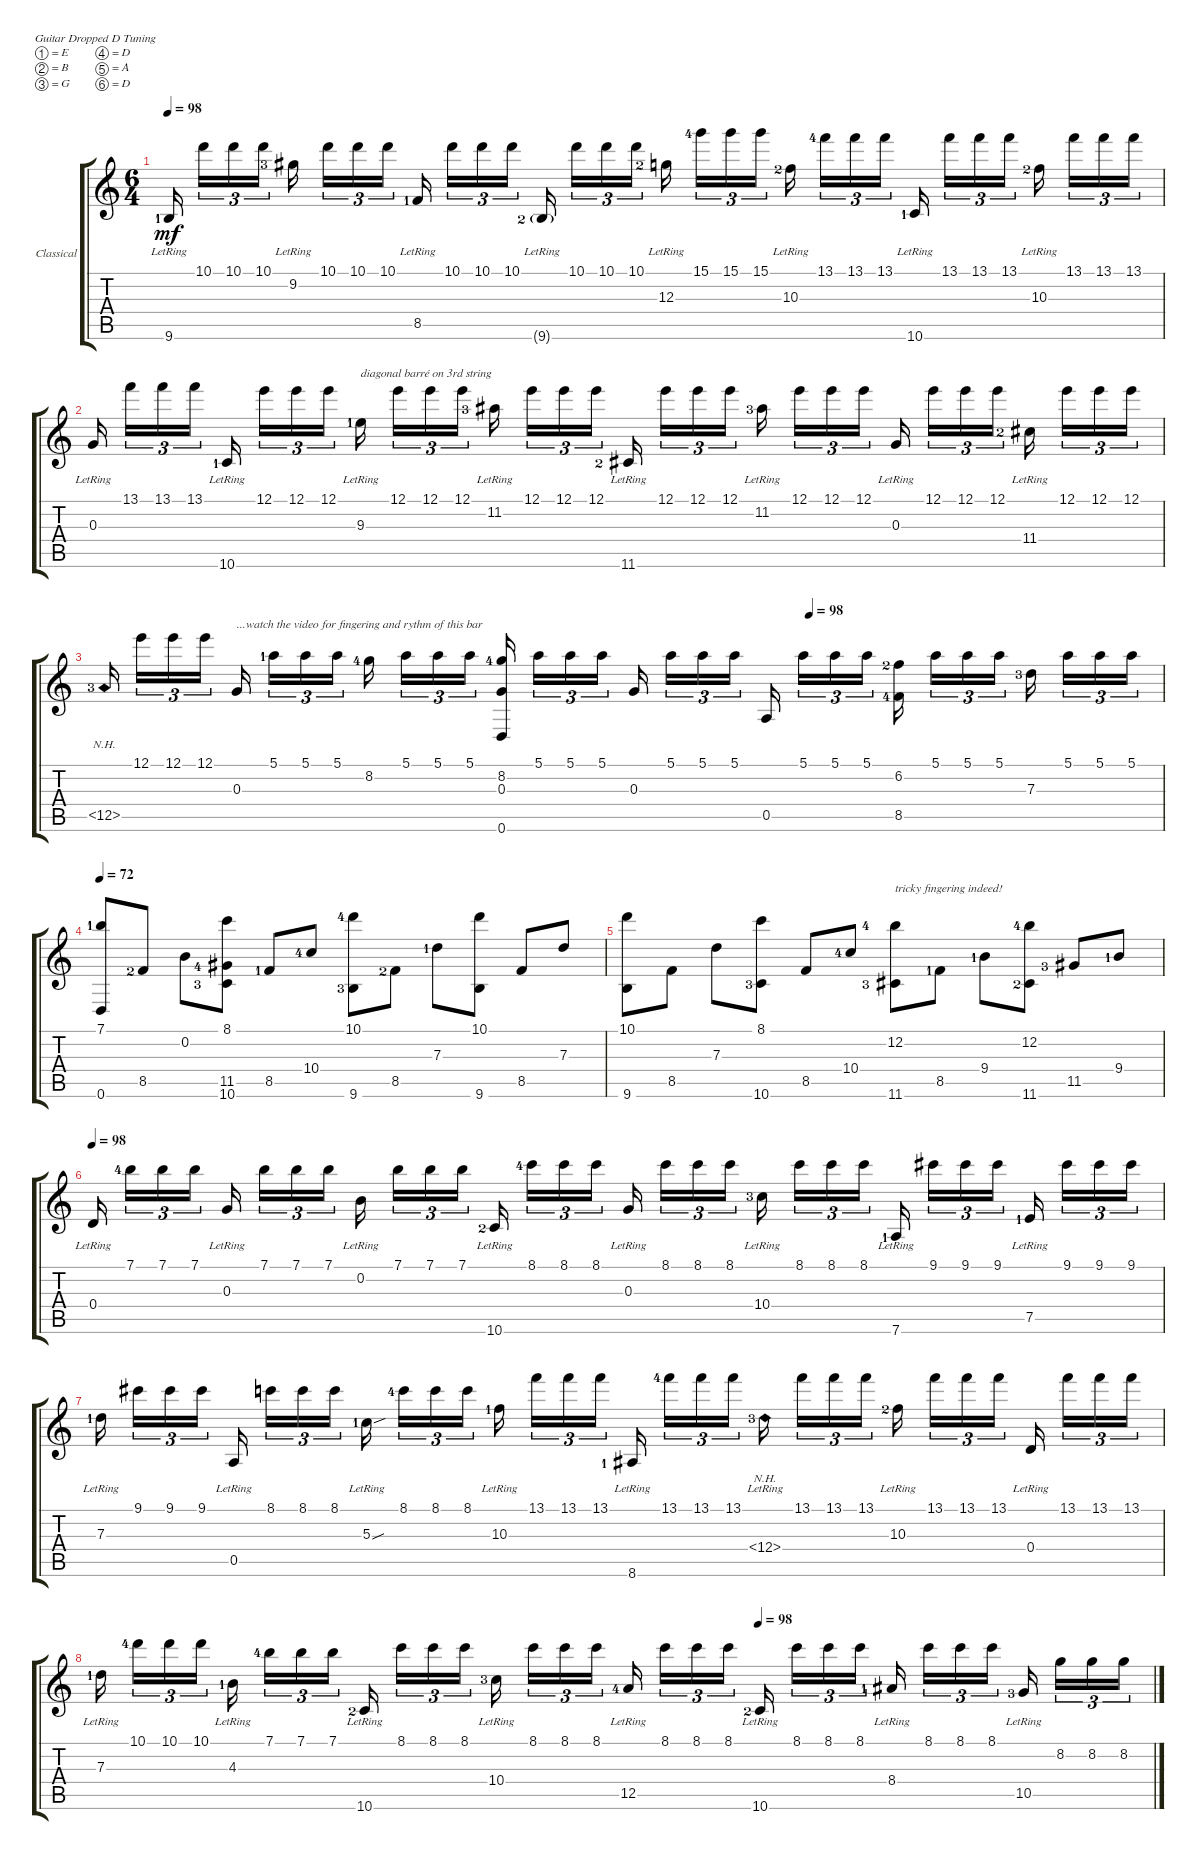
\defaultSystemsLayout 4
\bracketExtendMode groupsimilarinstruments
\multiTrackTrackNamePolicy hidden
\firstSystemTrackNameOrientation horizontal
\otherSystemsTrackNameOrientation horizontal
\track ("Classical Guitar" "Classical ") {instrument acousticguitarnylon}
\staff {score tabs}
\tuning (E4 B3 G3 D3 A2 D2)
\ts (6 4)
\tempo 98
\clef g2
\ks c
9.6{lr lf 2}.16{dy mf} 10.1.16{tu (3 2)} 10.1.16{tu (3 2)} 10.1.16{tu (3 2)} 9.2{lr lf 4}.16 10.1.16{tu (3 2)} 10.1.16{tu (3 2)} 10.1.16{tu (3 2)} 8.5{lr lf 2}.16 10.1.16{tu (3 2)} 10.1.16{tu (3 2)} 10.1.16{tu (3 2)} 9.6{g lr lf 3}.16 10.1.16{tu (3 2)} 10.1.16{tu (3 2)} 10.1.16{tu (3 2)} 12.3{lr lf 3}.16 15.1{lf 5}.16{tu (3 2)} 15.1.16{tu (3 2)} 15.1.16{tu (3 2)} 10.3{lr lf 3}.16 13.1{lf 5}.16{tu (3 2)} 13.1.16{tu (3 2)} 13.1.16{tu (3 2)} 10.6{lr lf 2}.16 13.1.16{tu (3 2)} 13.1.16{tu (3 2)} 13.1.16{tu (3 2)} 10.3{lr lf 3}.16 13.1.16{tu (3 2)} 13.1.16{tu (3 2)} 13.1.16{tu (3 2)} |
0.3{lr}.16 13.1.16{tu (3 2)} 13.1.16{tu (3 2)} 13.1.16{tu (3 2)} 10.6{lr lf 2}.16 12.1.16{tu (3 2)} 12.1.16{tu (3 2)} 12.1.16{tu (3 2)} 9.3{lr lf 2}.16{txt "diagonal barré on 3rd string"} 12.1.16{tu (3 2)} 12.1.16{tu (3 2)} 12.1.16{tu (3 2)} 11.2{lr lf 4}.16 12.1.16{tu (3 2)} 12.1.16{tu (3 2)} 12.1.16{tu (3 2)} 11.6{lr lf 3}.16 12.1.16{tu (3 2)} 12.1.16{tu (3 2)} 12.1.16{tu (3 2)} 11.2{lr lf 4}.16 12.1.16{tu (3 2)} 12.1.16{tu (3 2)} 12.1.16{tu (3 2)} 0.3{lr}.16 12.1.16{tu (3 2)} 12.1.16{tu (3 2)} 12.1.16{tu (3 2)} 11.4{lr lf 3}.16 12.1.16{tu (3 2)} 12.1.16{tu (3 2)} 12.1.16{tu (3 2)} |
\tempo (98 0.666667)
12.5{nh lf 4}.16 12.1.16{tu (3 2)} 12.1.16{tu (3 2)} 12.1.16{tu (3 2)} 0.3.16{txt "...watch the video for fingering and rythm of this bar"} 5.1{lf 2}.16{tu (3 2)} 5.1.16{tu (3 2)} 5.1.16{tu (3 2)} 8.2{lf 5}.16 5.1.16{tu (3 2)} 5.1.16{tu (3 2)} 5.1.16{tu (3 2)} (0.3 8.2{lf 5} 0.6).16 5.1.16{tu (3 2)} 5.1.16{tu (3 2)} 5.1.16{tu (3 2)} 0.3.16 5.1.16{tu (3 2)} 5.1.16{tu (3 2)} 5.1.16{tu (3 2)} 0.5.16 5.1.16{tu (3 2)} 5.1.16{tu (3 2)} 5.1.16{tu (3 2)} (8.5{lf 5} 6.2{lf 3}).16 5.1.16{tu (3 2)} 5.1.16{tu (3 2)} 5.1.16{tu (3 2)} 7.3{lf 4}.16 5.1.16{tu (3 2)} 5.1.16{tu (3 2)} 5.1.16{tu (3 2)} |
\tempo 72
(0.6 7.1{lf 2}).8 8.5{lf 3}.8 0.2.8 (8.1 10.6{lf 4} 11.5{lf 5}).8 8.5{lf 2}.8 10.4{lf 5}.8 (10.1{lf 5} 9.6{lf 4}).8 8.5{lf 3}.8 7.3{lf 2}.8 (9.6 10.1).8 8.5.8 7.3.8 |
(9.6 10.1).8 8.5.8 7.3.8 (10.6{lf 4} 8.1).8 8.5.8 10.4{lf 5}.8 (12.2{lf 5} 11.6{lf 4}).8{txt "tricky fingering indeed!"} 8.5{lf 2}.8 9.4{lf 2}.8 (12.2{lf 5} 11.6{lf 3}).8 11.5{lf 4}.8 9.4{lf 2}.8 |
\tempo 98
0.4{lr}.16 7.1{lf 5}.16{tu (3 2)} 7.1.16{tu (3 2)} 7.1.16{tu (3 2)} 0.3{lr}.16 7.1.16{tu (3 2)} 7.1.16{tu (3 2)} 7.1.16{tu (3 2)} 0.2{lr}.16 7.1.16{tu (3 2)} 7.1.16{tu (3 2)} 7.1.16{tu (3 2)} 10.6{lr lf 3}.16 8.1{lf 5}.16{tu (3 2)} 8.1.16{tu (3 2)} 8.1.16{tu (3 2)} 0.3{lr}.16 8.1.16{tu (3 2)} 8.1.16{tu (3 2)} 8.1.16{tu (3 2)} 10.4{lr lf 4}.16 8.1.16{tu (3 2)} 8.1.16{tu (3 2)} 8.1.16{tu (3 2)} 7.6{lr lf 2}.16 9.1.16{tu (3 2)} 9.1.16{tu (3 2)} 9.1.16{tu (3 2)} 7.5{lr lf 2}.16 9.1.16{tu (3 2)} 9.1.16{tu (3 2)} 9.1.16{tu (3 2)} |
7.3{lr lf 2}.16 9.1.16{tu (3 2)} 9.1.16{tu (3 2)} 9.1.16{tu (3 2)} 0.5{lr}.16 8.1.16{tu (3 2)} 8.1.16{tu (3 2)} 8.1.16{tu (3 2)} 5.3{sou lr lf 2}.16 8.1{lf 5}.16{tu (3 2)} 8.1.16{tu (3 2)} 8.1.16{tu (3 2)} 10.3{lr lf 2}.16 13.1.16{tu (3 2)} 13.1.16{tu (3 2)} 13.1.16{tu (3 2)} 8.6{lr lf 2}.16 13.1{lf 5}.16{tu (3 2)} 13.1.16{tu (3 2)} 13.1.16{tu (3 2)} 12.4{nh lr lf 4}.16 13.1.16{tu (3 2)} 13.1.16{tu (3 2)} 13.1.16{tu (3 2)} 10.3{lr lf 3}.16 13.1.16{tu (3 2)} 13.1.16{tu (3 2)} 13.1.16{tu (3 2)} 0.4{lr}.16 13.1.16{tu (3 2)} 13.1.16{tu (3 2)} 13.1.16{tu (3 2)} |
\tempo (98 0.625)
7.3{lr lf 2}.16 10.1{lf 5}.16{tu (3 2)} 10.1.16{tu (3 2)} 10.1.16{tu (3 2)} 4.3{lr lf 2}.16 7.1{lf 5}.16{tu (3 2)} 7.1.16{tu (3 2)} 7.1.16{tu (3 2)} 10.6{lr lf 3}.16 8.1.16{tu (3 2)} 8.1.16{tu (3 2)} 8.1.16{tu (3 2)} 10.4{lr lf 4}.16 8.1.16{tu (3 2)} 8.1.16{tu (3 2)} 8.1.16{tu (3 2)} 12.5{lr lf 5}.16 8.1.16{tu (3 2)} 8.1.16{tu (3 2)} 8.1.16{tu (3 2)} 10.6{lr lf 3}.16 8.1.16{tu (3 2)} 8.1.16{tu (3 2)} 8.1.16{tu (3 2)} 8.4{lr lf 2}.16 8.1.16{tu (3 2)} 8.1.16{tu (3 2)} 8.1.16{tu (3 2)} 10.5{lr lf 4}.16 8.2.16{tu (3 2)} 8.2.16{tu (3 2)} 8.2.16{tu (3 2)}
